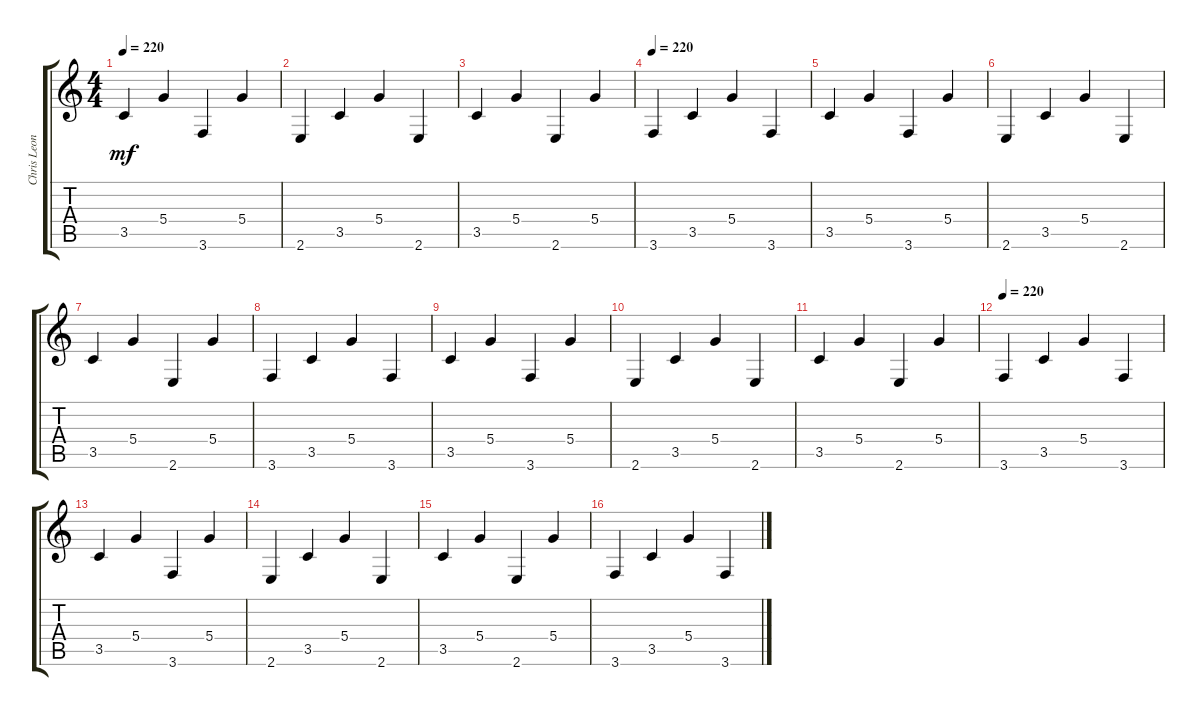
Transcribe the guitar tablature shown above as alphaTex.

\track ("Chris Leonard" "Chris Leon") {instrument overdrivenguitar}
\staff {score tabs}
\tuning (E4 B3 G3 D3 A2 D2) {hide}
\ts (4 4)
\tempo 220
\clef g2
\ks c
3.5.4{dy mf} 5.4.4 3.6.4 5.4.4 |
2.6.4 3.5.4 5.4.4 2.6.4 |
3.5.4 5.4.4 2.6.4 5.4.4 |
\tempo 220
3.6.4 3.5.4 5.4.4 3.6.4 |
3.5.4 5.4.4 3.6.4 5.4.4 |
2.6.4 3.5.4 5.4.4 2.6.4 |
3.5.4 5.4.4 2.6.4 5.4.4 |
3.6.4 3.5.4 5.4.4 3.6.4 |
3.5.4 5.4.4 3.6.4 5.4.4 |
2.6.4 3.5.4 5.4.4 2.6.4 |
3.5.4 5.4.4 2.6.4 5.4.4 |
\tempo 220
3.6.4 3.5.4 5.4.4 3.6.4 |
3.5.4 5.4.4 3.6.4 5.4.4 |
2.6.4 3.5.4 5.4.4 2.6.4 |
3.5.4 5.4.4 2.6.4 5.4.4 |
3.6.4 3.5.4 5.4.4 3.6.4
